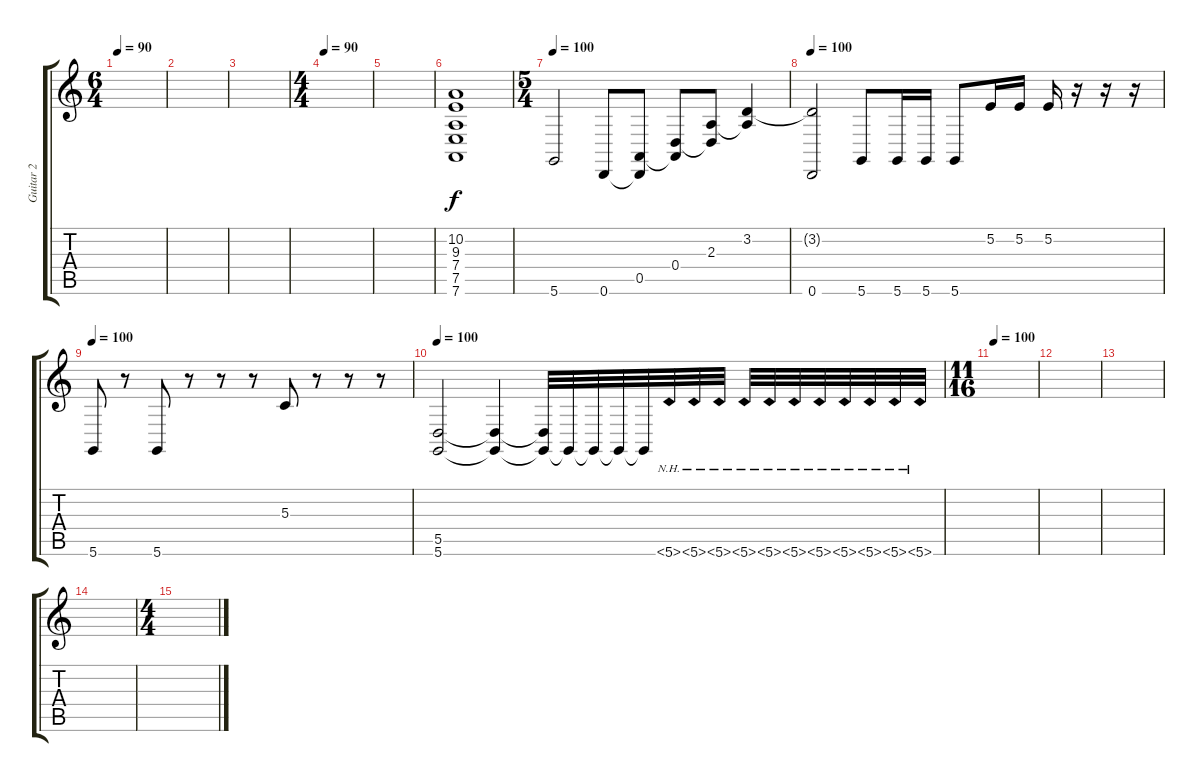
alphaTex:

\track ("Guitar 2" "Guitar 2") {instrument woodblock}
\staff {score tabs}
\tuning (E4 B3 G3 D3 A2 D2) {hide}
\ts (6 4)
\tempo 90
\clef g2
\ks c
|
|
|
\ts (4 4)
\tempo 90
|
|
(10.2 9.3 7.4 7.5 7.6).1{volume 13 instrument distortionguitar} |
\ts (5 4)
\tempo 100
5.6.2{instrument seashore} 0.6.8{instrument helicopter} (0.5 0.6{t}).8 (0.4 0.5{t}).8 (2.3 0.4{t}).8 (3.2 2.3{t}).4 |
\tempo 100
(3.2{t} 0.6).2{volume 10 instrument sitar} 5.6.8{volume 13 instrument woodblock} 5.6.16 5.6.16 5.6.8 5.2.16{instrument helicopter} 5.2.16 5.2.16{instrument gunshot} r.16 r.16 r.16 |
\tempo 100
5.6.8{volume 13 instrument woodblock} r.8 5.6.8 r.8 r.8 r.8 5.3.8{instrument gunshot} r.8 r.8 r.8 |
\tempo 100
(5.5 5.6).2{instrument gunshot} (5.5{t} 5.6{t}).4 (5.5{t} 5.6{t}).32{volume 10 instrument woodblock} 5.6{t}.32 5.6{t}.32 5.6{t}.32 5.6{t}.32 5.6{nh}.32 5.6{nh}.32 5.6{nh}.32 5.6{nh}.32 5.6{nh}.32 5.6{nh}.32 5.6{nh}.32 5.6{nh}.32 5.6{nh}.32 5.6{nh}.32 5.6{nh}.32 |
\ts (11 16)
\tempo 100
|
|
|
|
\ts (4 4)
